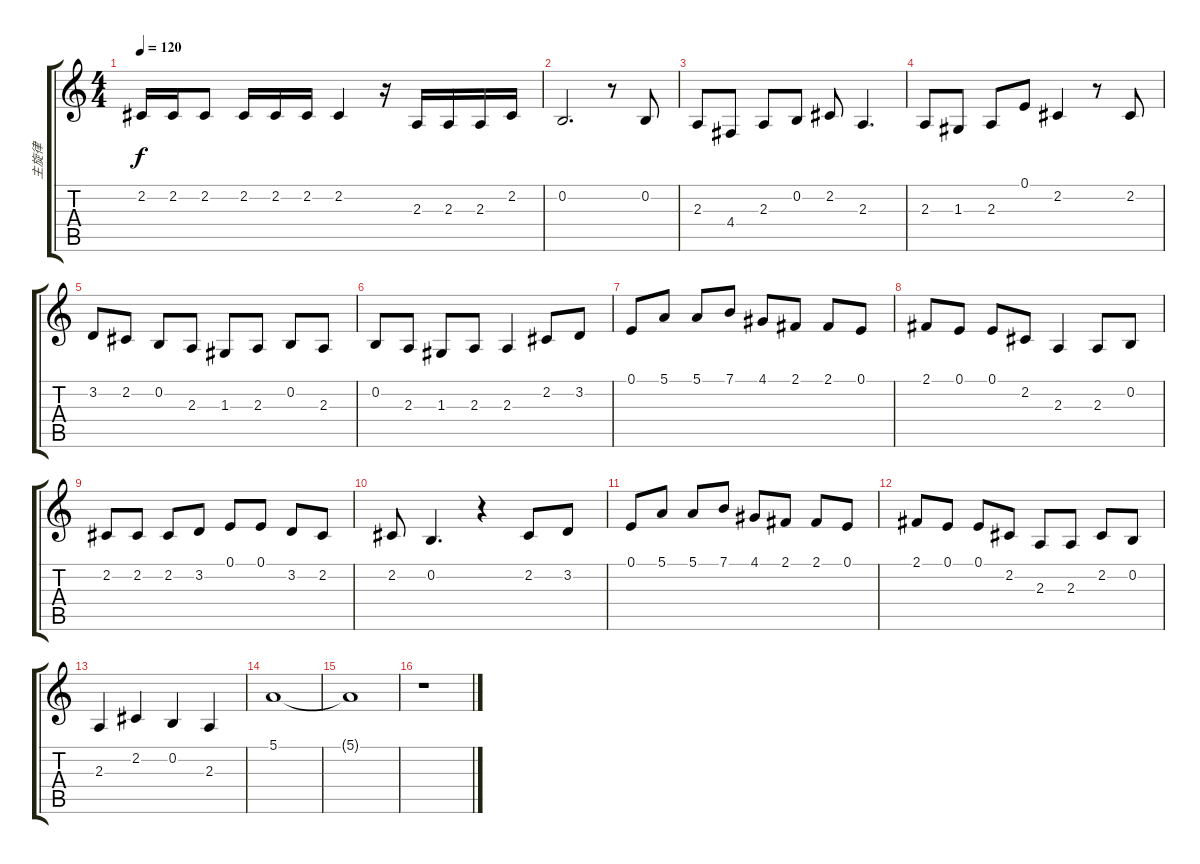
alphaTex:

\track ("主旋律" "主旋律") {instrument tremolostrings}
\staff {score tabs}
\tuning (E4 B3 G3 D3 A2 E2) {hide}
\ts (4 4)
\tempo 120
\clef g2
\ks c
2.2.16{dy f} 2.2.16 2.2.8 2.2.16 2.2.16 2.2.16 2.2.4 r.16 2.3.16 2.3.16 2.3.16 2.2.16 |
0.2.2{d} r.8 0.2.8 |
2.3.8 4.4.8 2.3.8 0.2.8 2.2.8 2.3.4{d} |
2.3.8 1.3.8 2.3.8 0.1.8 2.2.4 r.8 2.2.8 |
3.2.8 2.2.8 0.2.8 2.3.8 1.3.8 2.3.8 0.2.8 2.3.8 |
0.2.8 2.3.8 1.3.8 2.3.8 2.3.4 2.2.8 3.2.8 |
0.1.8 5.1.8 5.1.8 7.1.8 4.1.8 2.1.8 2.1.8 0.1.8 |
2.1.8 0.1.8 0.1.8 2.2.8 2.3.4 2.3.8 0.2.8 |
2.2.8 2.2.8 2.2.8 3.2.8 0.1.8 0.1.8 3.2.8 2.2.8 |
2.2.8 0.2.4{d} r.4 2.2.8 3.2.8 |
0.1.8 5.1.8 5.1.8 7.1.8 4.1.8 2.1.8 2.1.8 0.1.8 |
2.1.8 0.1.8 0.1.8 2.2.8 2.3.8 2.3.8 2.2.8 0.2.8 |
2.3.4 2.2.4 0.2.4 2.3.4 |
5.1.1 |
5.1{t}.1 |
r.1
